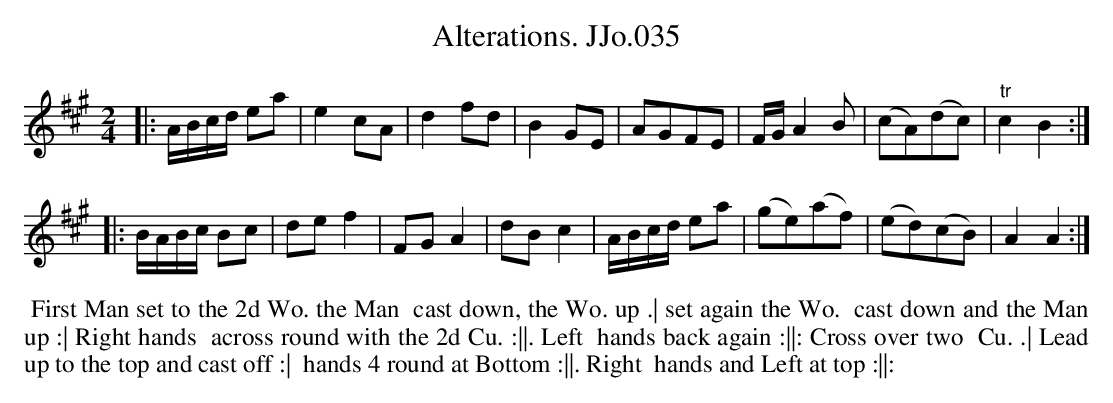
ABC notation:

X:1
T:Alterations. JJo.035
M:2/4
L:1/8
K:A
|:\
A/B/c/d/ ea | e2cA | d2fd | B2GE |\
AGFE | F/G/A2B | (cA)(dc) | "^tr"c2B2 :|
|:\
B/A/B/c/ Bc | def2 | FGA2 | dBc2 |\
A/B/c/d/ ea | (ge)(af) | (ed)(cB) | A2A2 :|
